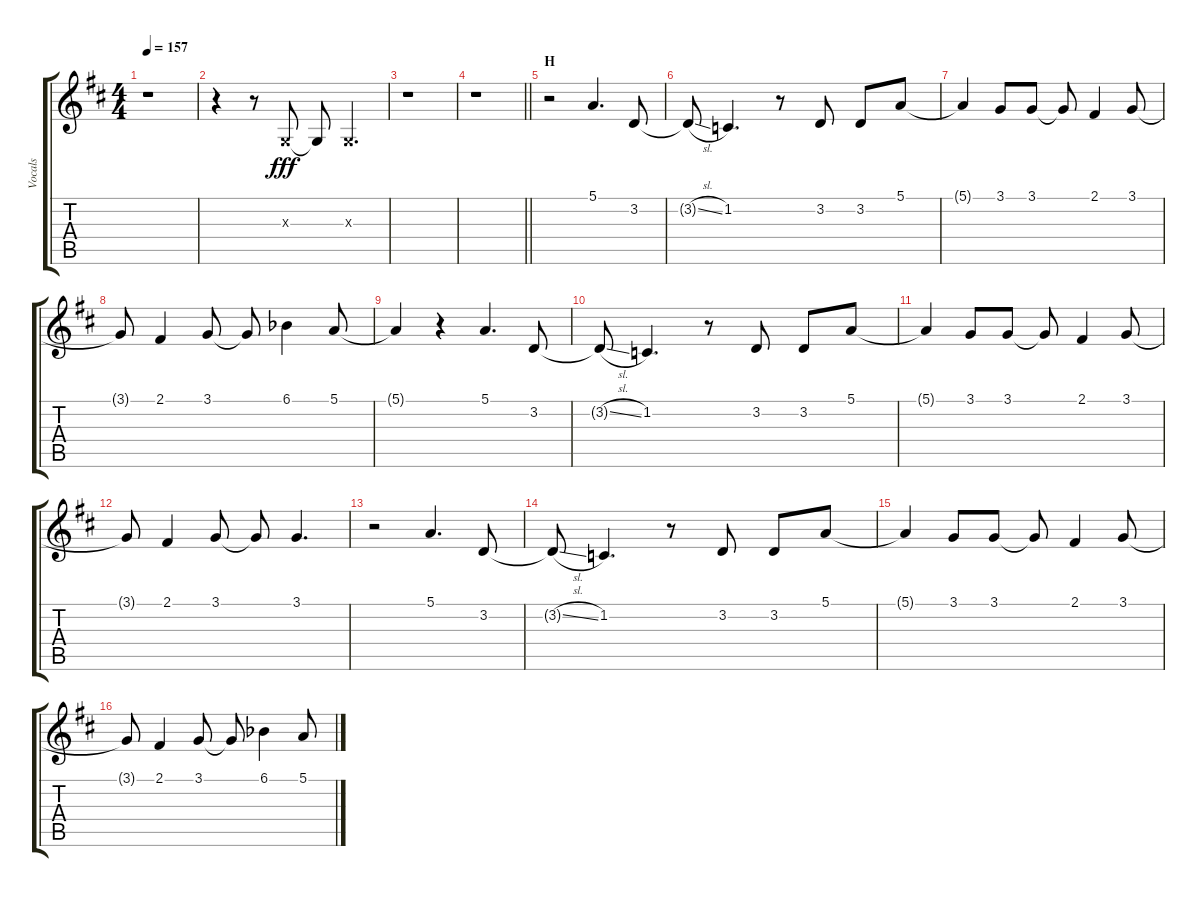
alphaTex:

\track ("Vocals" "Vocals") {instrument voiceoohs}
\staff {score tabs}
\tuning (E4 B3 G3 D3 A2 E2) {hide}
\ts (4 4)
\tempo 157
\clef g2
\ks d
r.1{dy fff} |
r.4 r.8 0.3{x}.8 0.3{t}.8 0.3{x}.4{d} |
r.1 |
\barLineRight lightlight
r.1 |
\section ("" "H")
r.2 5.1.4{d} 3.2.8 |
3.2{sl t}.8 1.2.4{d} r.8 3.2.8 3.2.8 5.1.8 |
5.1{t}.4 3.1.8 3.1.8 3.1{t}.8 2.1.4 3.1.8 |
3.1{t}.8 2.1.4 3.1.8 3.1{t}.8 6.1{acc b}.4 5.1.8 |
5.1{t}.4 r.4 5.1.4{d} 3.2.8 |
3.2{sl t}.8 1.2.4{d} r.8 3.2.8 3.2.8 5.1.8 |
5.1{t}.4 3.1.8 3.1.8 3.1{t}.8 2.1.4 3.1.8 |
3.1{t}.8 2.1.4 3.1.8 3.1{t}.8 3.1.4{d} |
r.2 5.1.4{d} 3.2.8 |
3.2{sl t}.8 1.2.4{d} r.8 3.2.8 3.2.8 5.1.8 |
5.1{t}.4 3.1.8 3.1.8 3.1{t}.8 2.1.4 3.1.8 |
3.1{t}.8 2.1.4 3.1.8 3.1{t}.8 6.1{acc b}.4 5.1.8
